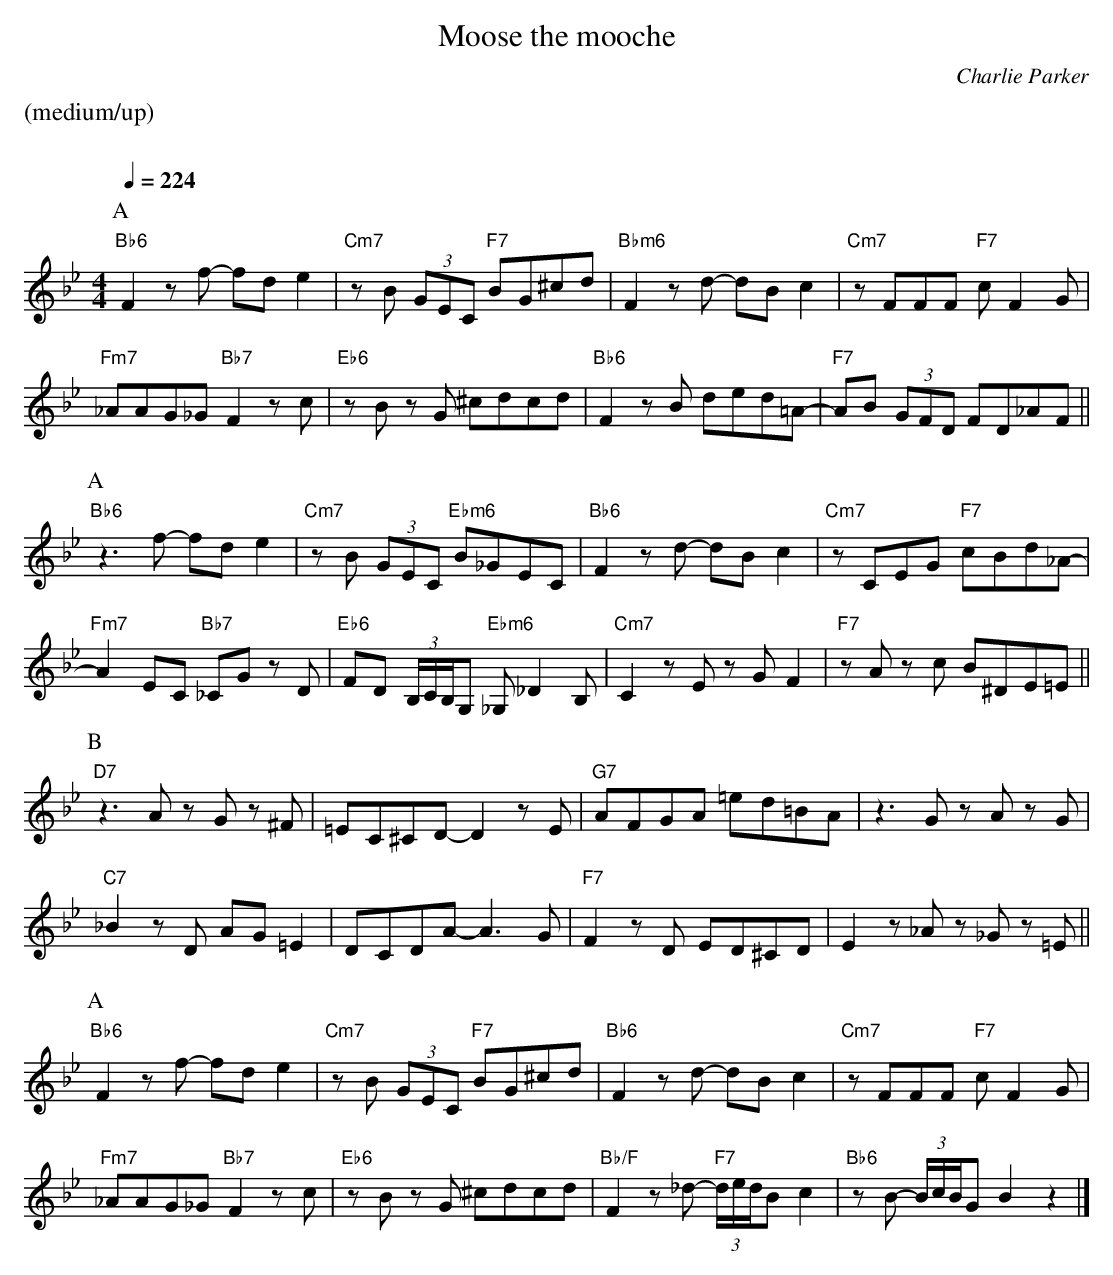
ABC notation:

X:1
T: Moose the mooche
M:4/4
L:1/8
C:Charlie Parker
Q:1/4=224
K:Bb
%%text (medium/up)
%%vskip 20
P: A
"Bb6"F2zf- fde2 | "Cm7"zB (3GEC "F7"BG^cd | "Bbm6"F2zd- dBc2 | "Cm7"zFFF "F7"cF2G |
"Fm7"_AAG_G "Bb7"F2zc | "Eb6"zB zG ^cdcd | "Bb6"F2zB ded=A- | "F7"AB (3GFD FD_AF ||
P: A
"Bb6"z3f- fde2 | "Cm7"zB (3GEC "Ebm6"B_GEC | "Bb6"F2zd- dBc2 | "Cm7"zCEG "F7"cBd_A- |
"Fm7"A2EC "Bb7"_CG zD | "Eb6"FD (3B,/C/B,/G, "Ebm6"_G,_D2B, | "Cm7"C2zE zGF2 | "F7"zA zc B^DE=E ||
P: B
"D7"z3A zG z^F | =EC^CD- D2zE | "G7"AFGA =ed=BA | z3G zA zG |
"C7"_B2z D AG=E2 | DCDA-A3G | "F7"F2zD ED^CD | E2z_A z_G z=E ||
P: A
"Bb6"F2zf- fde2 | "Cm7"zB (3GEC "F7"BG^cd | "Bb6"F2zd- dBc2 | "Cm7"zFFF "F7"cF2G |
"Fm7"_AAG_G "Bb7"F2zc | "Eb6"zB zG ^cdcd | "Bb/F"F2z_d- "F7"(3d/e/d/B c2 | "Bb6"zB- (3B/c/B/G B2 z2 |]
